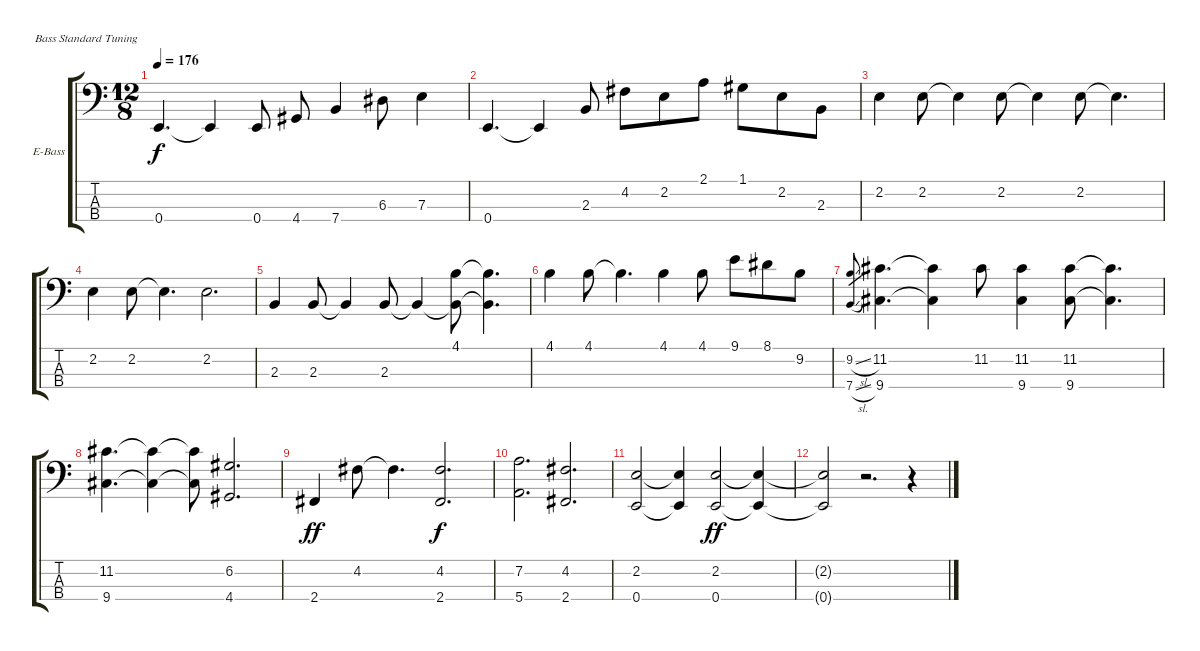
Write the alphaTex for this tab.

\defaultSystemsLayout 4
\bracketExtendMode groupsimilarinstruments
\firstSystemTrackNameOrientation horizontal
\otherSystemsTrackNameOrientation horizontal
\track ("Bass" "E-Bass") {instrument electricbassfinger}
\staff {score tabs}
\tuning (G2 D2 A1 E1)
\ts (12 8)
\tempo 176
\clef f4
\scale
0.333333
\ks c
0.4.4{d dy f} 0.4{t}.4 0.4.8 4.4.8 7.4.4 6.3.8 7.3.4 |
\scale
0.333333 0.4.4{d} 0.4{t}.4 2.3.8 4.2.8 2.2.8 2.1.8 1.1.8 2.2.8 2.3.8 |
\scale
0.333333 2.2.4 2.2.8 2.2{t}.4 2.2.8 2.2{t}.4 2.2.8 2.2{t}.4{d} |
\scale
0.333333 2.2.4 2.2.8 2.2{t}.4{d} 2.2.2{d} |
\scale
0.333333 2.3.4 2.3.8 2.3{t}.4 2.3.8 2.3{t}.4 (4.1 2.3{t}).8 (4.1{t} 2.3{t}).4{d} |
\scale
0.333333 4.1.4 4.1.8 4.1{t}.4{d} 4.1.4 4.1.8 9.1.8 8.1.8 9.2.8 |
\scale
0.333333 (9.2{sl} 7.4{sl}).8{gr} (11.2 9.4).4{d} (11.2{t} 9.4{t}).4 11.2.8 (11.2 9.4).4 (11.2 9.4).8 (11.2{t} 9.4{t}).4{d} |
\scale
0.333333 (11.2 9.4).4{d} (11.2{t} 9.4{t}).4 (11.2{t} 9.4{t}).8 (6.2 4.4).2{d} |
\scale
0.333333 2.4.4{dy ff} 4.2.8 4.2{t}.4{d} (4.2 2.4).2{d dy f} |
\scale
0.333333 (7.2 5.4).2{d} (4.2 2.4).2{d} |
(2.2 0.4).2 (2.2{t} 0.4{t}).4 (0.4 2.2).2{dy ff} (2.2{t} 0.4{t}).4 |
(2.2{t} 0.4{t}).2 r.2{d} r.4
